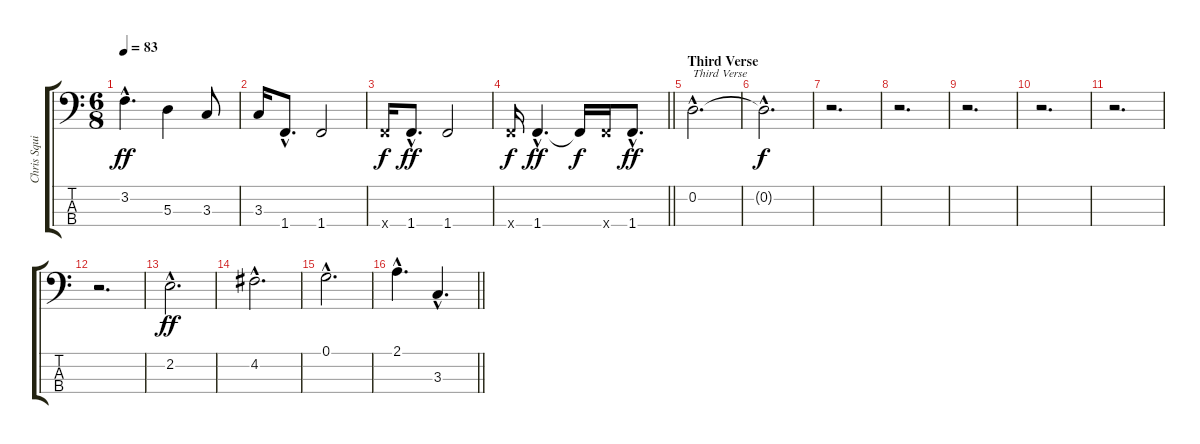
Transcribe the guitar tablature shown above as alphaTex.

\track ("Chris Squire" "Chris Squi") {instrument fretlessbass}
\staff {score tabs}
\tuning (G2 D2 A1 E1) {hide}
\ts (6 8)
\tempo 83
\clef f4
\ks c
3.2{hac}.4{d dy ff} 5.3.4 3.3.8 |
3.3.16 1.4{hac}.8{d} 1.4.2 |
1.4{x}.16{dy f} 1.4{hac}.8{d dy ff} 1.4.2 |
\barLineRight lightlight
1.4{x}.16{dy f} 1.4{hac}.4{d dy ff} 1.4{t}.16{dy f} 1.4{x}.16 1.4{hac}.8{d dy ff} |
\section ("" "Third Verse")
0.2{hac}.2{d txt "Third Verse"} |
0.2{hac t}.2{d dy f} |
r.2{d} |
r.2{d} |
r.2{d} |
r.2{d} |
r.2{d} |
r.2{d} |
2.2{hac}.2{d dy ff} |
4.2{hac}.2{d} |
0.1{hac}.2{d} |
\barLineRight lightlight
2.1{hac}.4{d} 3.3{hac}.4{d}
